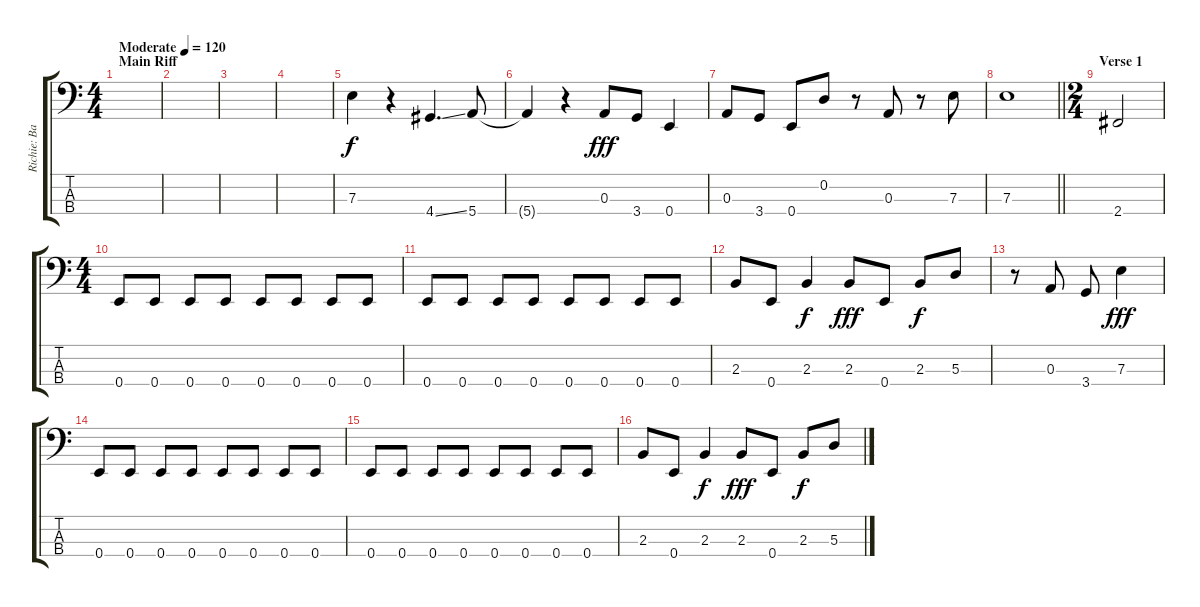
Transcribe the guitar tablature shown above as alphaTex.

\track ("Richie: Bass" "Richie: Ba") {instrument electricbasspick}
\staff {score tabs}
\tuning (G2 D2 A1 E1) {hide}
\ts (4 4)
\section ("" "Main Riff")
\tempo (120 "Moderate")
\clef f4
\ks c
|
|
|
|
7.3.4 r.4 4.4{ss}.4{d} 5.4.8 |
5.4{t}.4{dy f} r.4 0.3.8{dy fff} 3.4.8 0.4.4 |
0.3.8 3.4.8 0.4.8 0.2.8 r.8 0.3.8 r.8 7.3.8 |
\barLineRight lightlight
7.3.1 |
\ts (2 4)
\section ("" "Verse 1")
2.4.2 |
\ts (4 4)
0.4.8 0.4.8 0.4.8 0.4.8 0.4.8 0.4.8 0.4.8 0.4.8 |
0.4.8 0.4.8 0.4.8 0.4.8 0.4.8 0.4.8 0.4.8 0.4.8 |
2.3.8 0.4.8 2.3.4{dy f} 2.3.8{dy fff} 0.4.8 2.3.8{dy f} 5.3.8 |
r.8 0.3.8 3.4.8 7.3.4{dy fff} |
0.4.8 0.4.8 0.4.8 0.4.8 0.4.8 0.4.8 0.4.8 0.4.8 |
0.4.8 0.4.8 0.4.8 0.4.8 0.4.8 0.4.8 0.4.8 0.4.8 |
2.3.8 0.4.8 2.3.4{dy f} 2.3.8{dy fff} 0.4.8 2.3.8{dy f} 5.3.8
